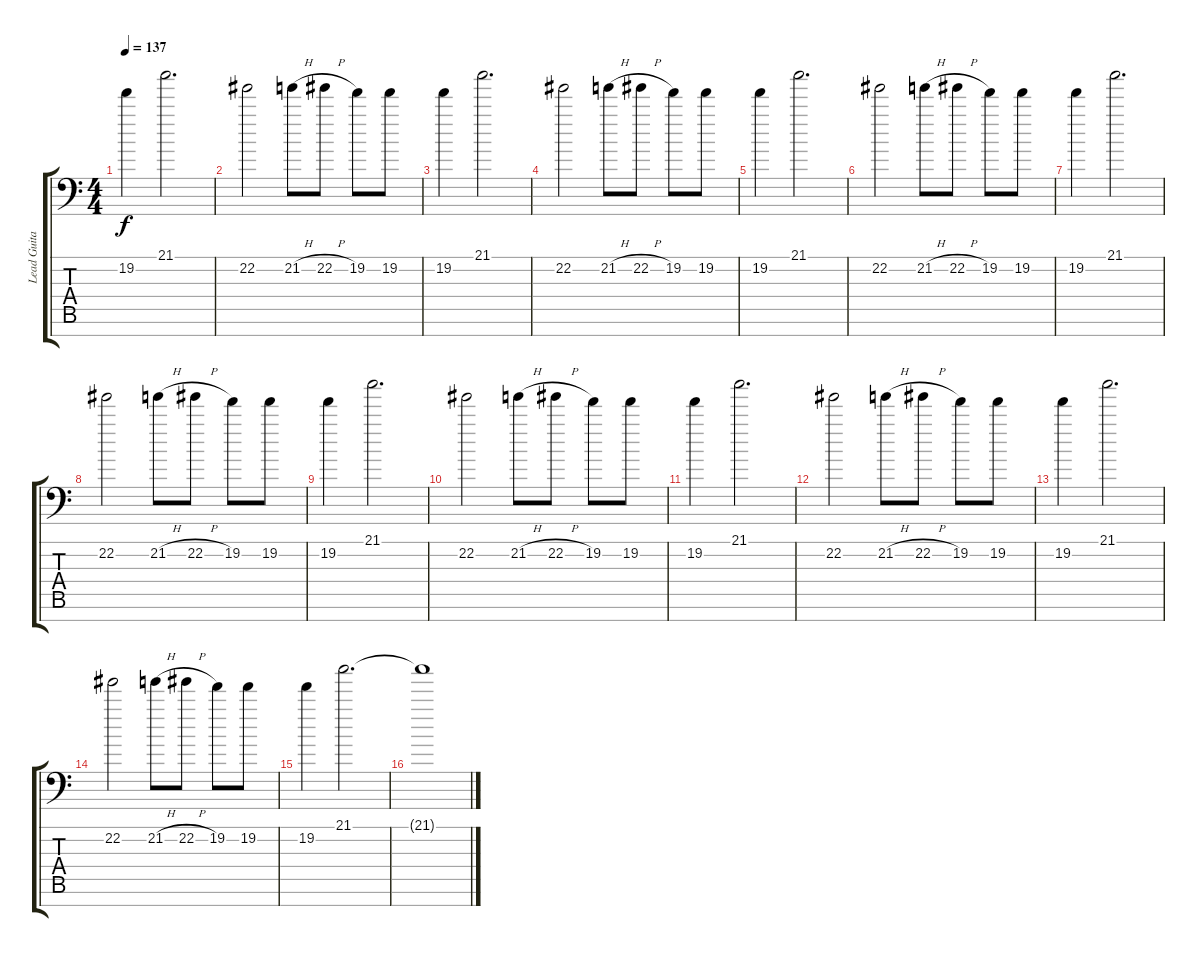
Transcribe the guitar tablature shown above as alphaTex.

\track ("Lead Guitar #2" "Lead Guita") {instrument electricguitarmuted}
\staff {score tabs}
\tuning (Eb4 Bb3 F3 Eb3 Bb2 F2 Bb1) {hide}
\ts (4 4)
\tempo 137
\clef f4
\ks c
19.2.4{dy f} 21.1.2{d} |
22.2.2 21.2{h}.8 22.2{h}.8 19.2.8 19.2.8 |
19.2.4 21.1.2{d} |
22.2.2 21.2{h}.8 22.2{h}.8 19.2.8 19.2.8 |
19.2.4 21.1.2{d} |
22.2.2 21.2{h}.8 22.2{h}.8 19.2.8 19.2.8 |
19.2.4 21.1.2{d} |
22.2.2 21.2{h}.8 22.2{h}.8 19.2.8 19.2.8 |
19.2.4 21.1.2{d} |
22.2.2 21.2{h}.8 22.2{h}.8 19.2.8 19.2.8 |
19.2.4 21.1.2{d} |
22.2.2 21.2{h}.8 22.2{h}.8 19.2.8 19.2.8 |
19.2.4 21.1.2{d} |
22.2.2 21.2{h}.8 22.2{h}.8 19.2.8 19.2.8 |
19.2.4 21.1.2{d} |
21.1{t}.1
